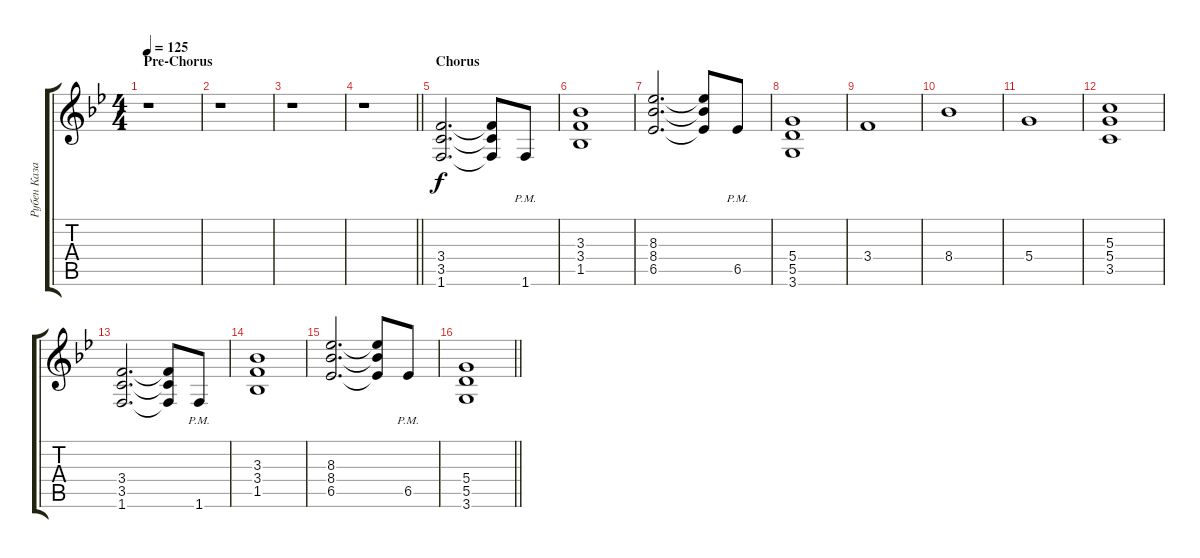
\track ("Рубен Казарьян" "Рубен Каза") {instrument distortionguitar}
\staff {score tabs}
\tuning (E4 B3 G3 D3 A2 E2) {hide}
\ts (4 4)
\section ("" "Pre-Chorus")
\tempo 125
\clef g2
\ks bb
r.1{dy f} |
r.1 |
r.1 |
\barLineRight lightlight
r.1 |
\section ("" "Chorus")
(3.4 3.5 1.6).2{d} (3.4{t} 3.5{t} 1.6{t}).8 1.6{pm}.8 |
(3.3 3.4 1.5).1 |
(8.3 8.4 6.5).2{d} (8.3{t} 8.4{t} 6.5{t}).8 6.5{pm}.8 |
(5.4 5.5 3.6).1 |
3.4.1 |
8.4.1 |
5.4.1 |
(5.3 5.4 3.5).1 |
(3.4 3.5 1.6).2{d} (3.4{t} 3.5{t} 1.6{t}).8 1.6{pm}.8 |
(3.3 3.4 1.5).1 |
(8.3 8.4 6.5).2{d} (8.3{t} 8.4{t} 6.5{t}).8 6.5{pm}.8 |
\barLineRight lightlight
(5.4 5.5 3.6).1
